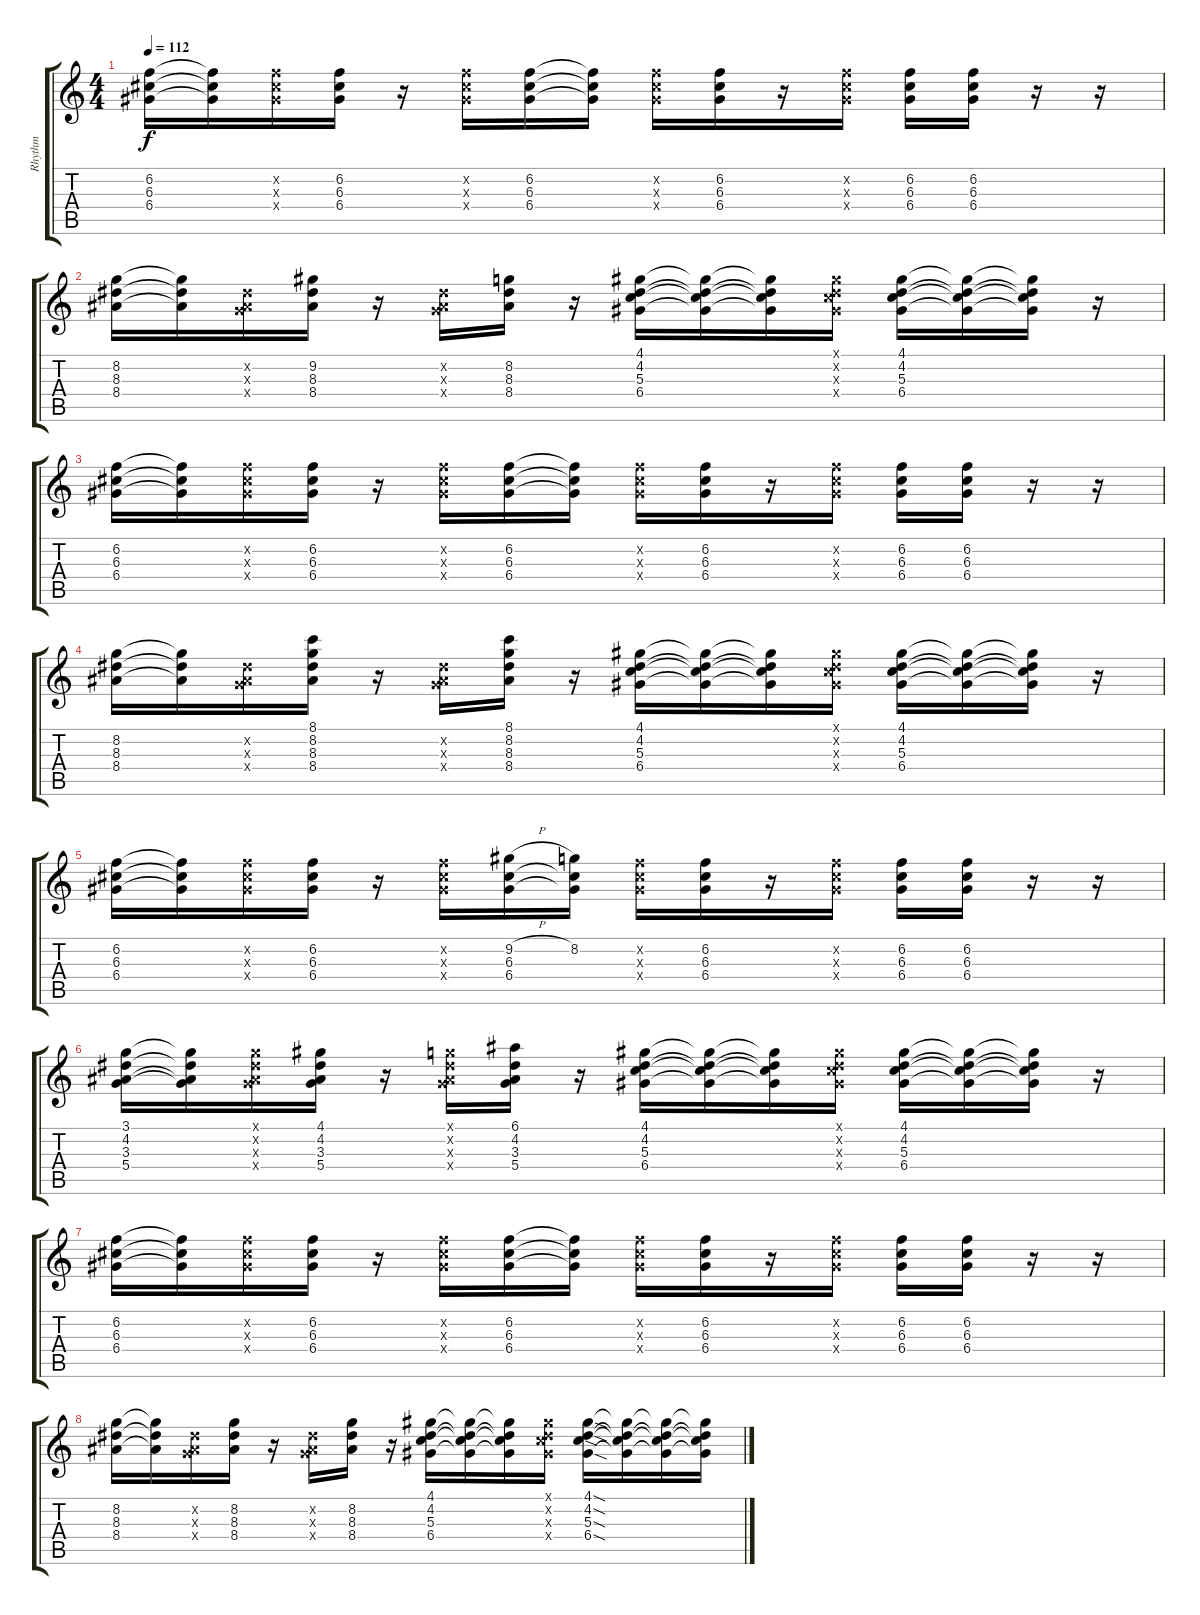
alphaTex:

\track ("Rhythm" "Rhythm") {instrument electricguitarclean}
\staff {score tabs}
\tuning (E4 B3 G3 D3 A2 E2) {hide}
\ts (4 4)
\tempo 112
\clef g2
\ks c
(6.2 6.3 6.4).16{dy f} (6.2{t} 6.3{t} 6.4{t}).16 (6.2{x} 6.3{x} 6.4{x}).16 (6.2 6.3 6.4).16 r.16 (6.2{x} 6.3{x} 6.4{x}).16 (6.2 6.3 6.4).16 (6.2{t} 6.3{t} 6.4{t}).16 (6.2{x} 6.3{x} 6.4{x}).16 (6.2 6.3 6.4).16 r.16 (6.2{x} 6.3{x} 6.4{x}).16 (6.2 6.3 6.4).16 (6.2 6.3 6.4).16 r.16 r.16 |
(8.2 8.3 8.4).16 (8.2{t} 8.3{t} 8.4{t}).16 (4.2{x} 3.3{x} 5.4{x}).16 (9.2 8.3 8.4).16 r.16 (4.2{x} 3.3{x} 5.4{x}).16 (8.2 8.3 8.4).16 r.16 (4.1 4.2 5.3 6.4).16 (4.1{t} 4.2{t} 5.3{t} 6.4{t}).16 (4.1{t} 4.2{t} 5.3{t} 6.4{t}).16 (4.1{x} 4.2{x} 5.3{x} 6.4{x}).16 (4.1 4.2 5.3 6.4).16 (4.1{t} 4.2{t} 5.3{t} 6.4{t}).16 (4.1{t} 4.2{t} 5.3{t} 6.4{t}).16 r.16 |
(6.2 6.3 6.4).16 (6.2{t} 6.3{t} 6.4{t}).16 (6.2{x} 6.3{x} 6.4{x}).16 (6.2 6.3 6.4).16 r.16 (6.2{x} 6.3{x} 6.4{x}).16 (6.2 6.3 6.4).16 (6.2{t} 6.3{t} 6.4{t}).16 (6.2{x} 6.3{x} 6.4{x}).16 (6.2 6.3 6.4).16 r.16 (6.2{x} 6.3{x} 6.4{x}).16 (6.2 6.3 6.4).16 (6.2 6.3 6.4).16 r.16 r.16 |
(8.2 8.3 8.4).16 (8.2{t} 8.3{t} 8.4{t}).16 (4.2{x} 3.3{x} 5.4{x}).16 (8.1 8.2 8.3 8.4).16 r.16 (4.2{x} 3.3{x} 5.4{x}).16 (8.1 8.2 8.3 8.4).16 r.16 (4.1 4.2 5.3 6.4).16 (4.1{t} 4.2{t} 5.3{t} 6.4{t}).16 (4.1{t} 4.2{t} 5.3{t} 6.4{t}).16 (4.1{x} 4.2{x} 5.3{x} 6.4{x}).16 (4.1 4.2 5.3 6.4).16 (4.1{t} 4.2{t} 5.3{t} 6.4{t}).16 (4.1{t} 4.2{t} 5.3{t} 6.4{t}).16 r.16 |
(6.2 6.3 6.4).16 (6.2{t} 6.3{t} 6.4{t}).16 (6.2{x} 6.3{x} 6.4{x}).16 (6.2 6.3 6.4).16 r.16 (6.2{x} 6.3{x} 6.4{x}).16 (9.2{h} 6.3 6.4).16 (8.2 6.3{t} 6.4{t}).16 (6.2{x} 6.3{x} 6.4{x}).16 (6.2 6.3 6.4).16 r.16 (6.2{x} 6.3{x} 6.4{x}).16 (6.2 6.3 6.4).16 (6.2 6.3 6.4).16 r.16 r.16 |
(3.1 4.2 3.3 5.4).16 (3.1{t} 4.2{t} 3.3{t} 5.4{t}).16 (3.1{x} 4.2{x} 3.3{x} 5.4{x}).16 (4.1 4.2 3.3 5.4).16 r.16 (3.1{x} 4.2{x} 3.3{x} 5.4{x}).16 (6.1 4.2 3.3 5.4).16 r.16 (4.1 4.2 5.3 6.4).16 (4.1{t} 4.2{t} 5.3{t} 6.4{t}).16 (4.1{t} 4.2{t} 5.3{t} 6.4{t}).16 (4.1{x} 4.2{x} 5.3{x} 6.4{x}).16 (4.1 4.2 5.3 6.4).16 (4.1{t} 4.2{t} 5.3{t} 6.4{t}).16 (4.1{t} 4.2{t} 5.3{t} 6.4{t}).16 r.16 |
(6.2 6.3 6.4).16 (6.2{t} 6.3{t} 6.4{t}).16 (6.2{x} 6.3{x} 6.4{x}).16 (6.2 6.3 6.4).16 r.16 (6.2{x} 6.3{x} 6.4{x}).16 (6.2 6.3 6.4).16 (6.2{t} 6.3{t} 6.4{t}).16 (6.2{x} 6.3{x} 6.4{x}).16 (6.2 6.3 6.4).16 r.16 (6.2{x} 6.3{x} 6.4{x}).16 (6.2 6.3 6.4).16 (6.2 6.3 6.4).16 r.16 r.16 |
(8.2 8.3 8.4).16 (8.2{t} 8.3{t} 8.4{t}).16 (4.2{x} 3.3{x} 5.4{x}).16 (8.2 8.3 8.4).16 r.16 (4.2{x} 3.3{x} 5.4{x}).16 (8.2 8.3 8.4).16 r.16 (4.1 4.2 5.3 6.4).16 (4.1{t} 4.2{t} 5.3{t} 6.4{t}).16 (4.1{t} 4.2{t} 5.3{t} 6.4{t}).16 (4.1{x} 4.2{x} 5.3{x} 6.4{x}).16 (4.1{sod} 4.2{sod} 5.3{sod} 6.4{sod}).16 (4.1{t} 4.2{t} 5.3{t} 6.4{t}).16 (4.1{t} 4.2{t} 5.3{t} 6.4{t}).16 (4.1{t} 4.2{t} 5.3{t} 6.4{t}).16
